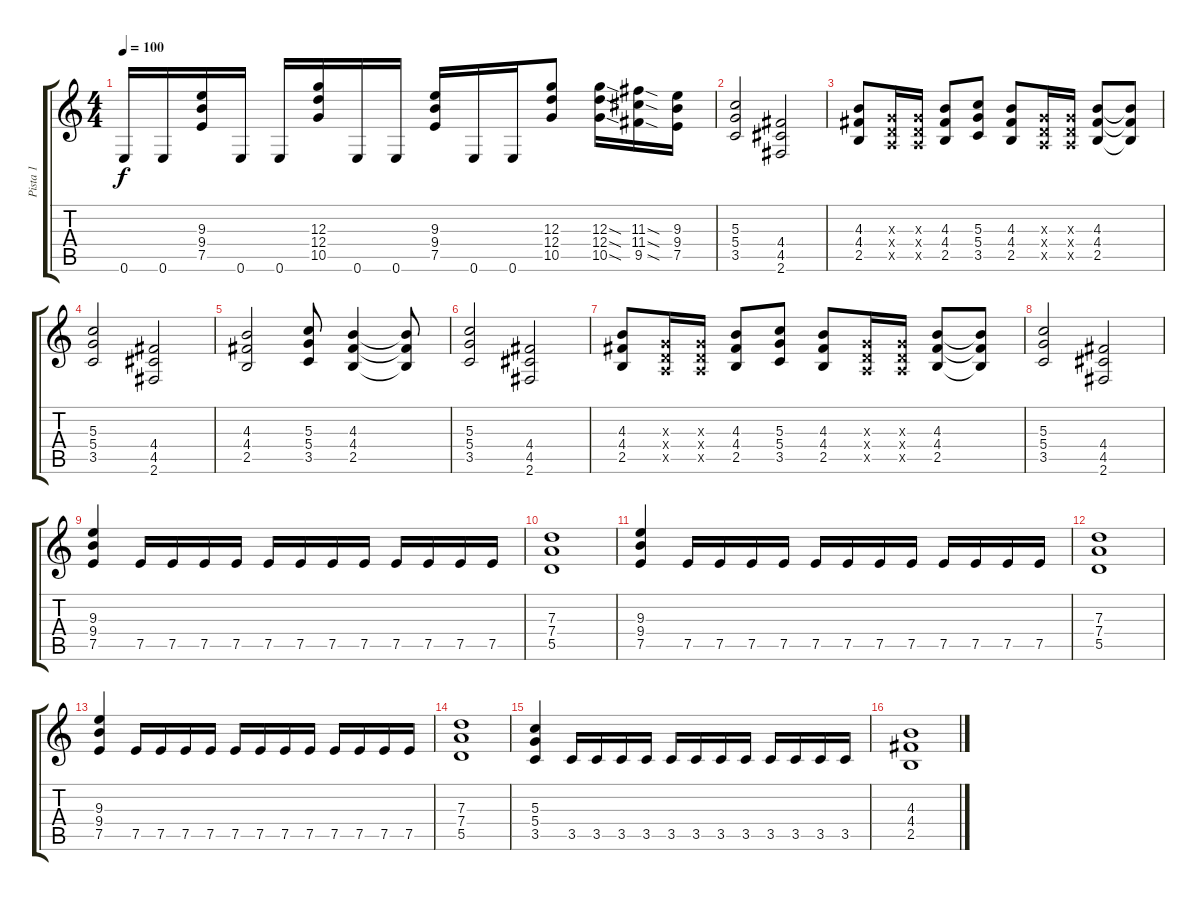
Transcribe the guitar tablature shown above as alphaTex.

\track ("Pista 1" "Pista 1") {instrument distortionguitar}
\staff {score tabs}
\tuning (E4 B3 G3 D3 A2 E2) {hide}
\ts (4 4)
\tempo 100
\clef g2
\ks c
0.6.16{dy f} 0.6.16 (9.3 9.4 7.5).16 0.6.16 0.6.16 (12.3 12.4 10.5).16 0.6.16 0.6.16 (9.3 9.4 7.5).16 0.6.16 0.6.16 (12.3 12.4 10.5).8 (12.3{sod} 12.4{sod} 10.5{sod}).16 (11.3{sod} 11.4{sod} 9.5{sod}).16 (9.3 9.4 7.5).16 |
(5.3 5.4 3.5).2 (4.4 4.5 2.6).2 |
(4.3 4.4 2.5).8 (0.3{x} 0.4{x} 0.5{x}).16 (0.3{x} 0.4{x} 0.5{x}).16 (4.3 4.4 2.5).8 (5.3 5.4 3.5).8 (4.3 4.4 2.5).8 (0.3{x} 0.4{x} 0.5{x}).16 (0.3{x} 0.4{x} 0.5{x}).16 (4.3 4.4 2.5).8 (4.3{t} 4.4{t} 2.5{t}).8 |
(5.3 5.4 3.5).2 (4.4 4.5 2.6).2 |
(4.3 4.4 2.5).2 (5.3 5.4 3.5).8 (4.3 4.4 2.5).4 (4.3{t} 4.4{t} 2.5{t}).8 |
(5.3 5.4 3.5).2 (4.4 4.5 2.6).2 |
(4.3 4.4 2.5).8 (0.3{x} 0.4{x} 0.5{x}).16 (0.3{x} 0.4{x} 0.5{x}).16 (4.3 4.4 2.5).8 (5.3 5.4 3.5).8 (4.3 4.4 2.5).8 (0.3{x} 0.4{x} 0.5{x}).16 (0.3{x} 0.4{x} 0.5{x}).16 (4.3 4.4 2.5).8 (4.3{t} 4.4{t} 2.5{t}).8 |
(5.3 5.4 3.5).2 (4.4 4.5 2.6).2 |
(9.3 9.4 7.5).4 7.5.16 7.5.16 7.5.16 7.5.16 7.5.16 7.5.16 7.5.16 7.5.16 7.5.16 7.5.16 7.5.16 7.5.16 |
(7.3 7.4 5.5).1 |
(9.3 9.4 7.5).4 7.5.16 7.5.16 7.5.16 7.5.16 7.5.16 7.5.16 7.5.16 7.5.16 7.5.16 7.5.16 7.5.16 7.5.16 |
(7.3 7.4 5.5).1 |
(9.3 9.4 7.5).4 7.5.16 7.5.16 7.5.16 7.5.16 7.5.16 7.5.16 7.5.16 7.5.16 7.5.16 7.5.16 7.5.16 7.5.16 |
(7.3 7.4 5.5).1 |
(5.3 5.4 3.5).4 3.5.16 3.5.16 3.5.16 3.5.16 3.5.16 3.5.16 3.5.16 3.5.16 3.5.16 3.5.16 3.5.16 3.5.16 |
(4.3 4.4 2.5).1
